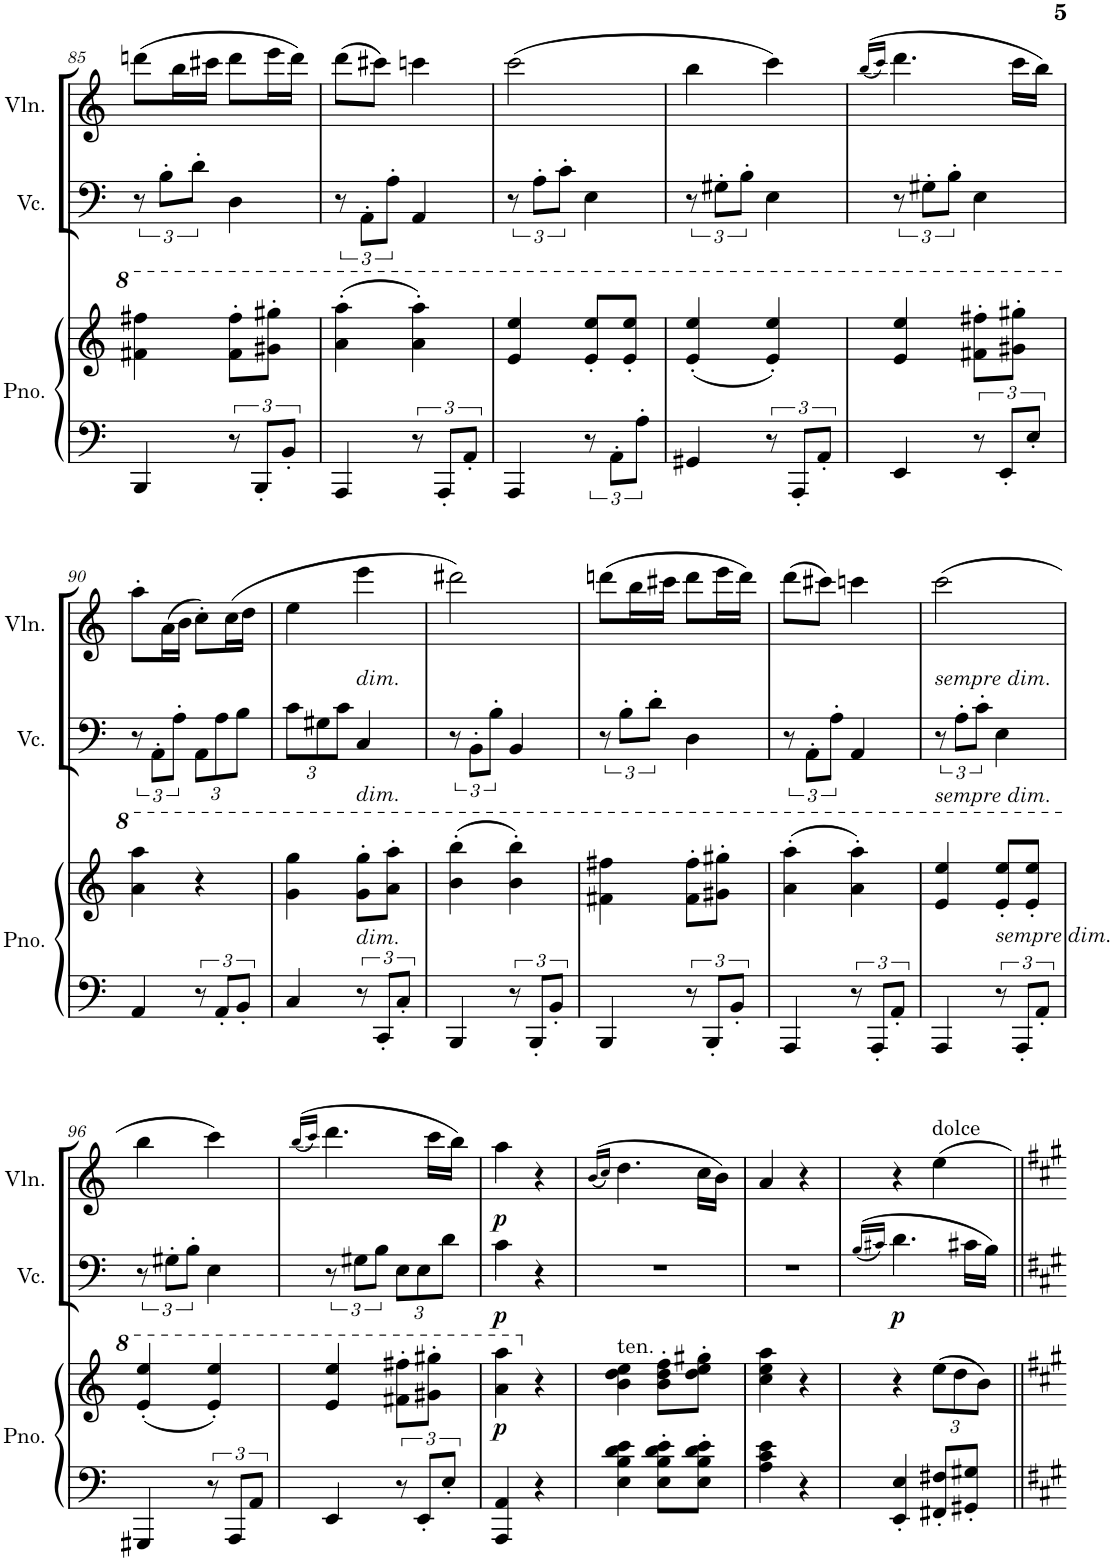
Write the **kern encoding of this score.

**kern	**kern	**dynam	**kern	**dynam	**kern	**dynam
*part3	*part3	*part3	*part2	*part2	*part1	*part1
*staff4	*staff3	*staff3/4	*staff2	*staff2	*staff1	*staff1
*I"PIANO.	*	*	*I"VIOLONCELLE.	*	*I"VIOLON.	*
*I'Pno.	*	*	*I'Vc.	*	*I'Vln.	*
!!LO:PB:g=z
*clefF4	*clefG2	*	*clefF4	*	*clefG2	*
*k[]	*k[]	*	*k[]	*	*k[]	*
*M2/4	*M2/4	*	*M2/4	*	*M2/4	*
=85	=85	=85	=85	=85	=85	=85
4BBB/	4ff#X\ 4fff#X\	.	12r	.	(8dddn\L	.
.	.	.	12B'\L	.	.	.
.	.	.	.	.	16bb\L	.
.	.	.	12d'\J	.	.	.
.	.	.	.	.	16ccc#X\JJ	.
12r	8ff#\' 8fff#\'L	.	4D\	.	8ddd\L	.
12BBB'/L	.	.	.	.	.	.
.	8gg#X\' 8ggg#X\'J	.	.	.	16eee\L	.
12BB'/J	.	.	.	.	.	.
.	.	.	.	.	16ddd\JJ)	.
=86	=86	=86	=86	=86	=86	=86
4AAA/	(4aa\' 4aaa\'	.	12r	.	(8ddd\L	.
.	.	.	12AA'\L	.	.	.
.	.	.	.	.	8ccc#X\J)	.
.	.	.	12A'\J	.	.	.
12r	4aa\' 4aaa\')	.	4AA/	.	4cccn\	.
12AAA'/L	.	.	.	.	.	.
12AA'/J	.	.	.	.	.	.
=87	=87	=87	=87	=87	=87	=87
4AAA/	4ee/ 4eee/	.	12r	.	(2ccc\	.
.	.	.	12A'\L	.	.	.
.	.	.	12c'\J	.	.	.
12r	8ee/' 8eee/'L	.	4E\	.	.	.
12AA'\L	.	.	.	.	.	.
.	8ee/' 8eee/'J	.	.	.	.	.
12A'\J	.	.	.	.	.	.
=88	=88	=88	=88	=88	=88	=88
4GG#X/	(4ee/' 4eee/'	.	12r	.	4bb\	.
.	.	.	12G#X'\L	.	.	.
.	.	.	12B'\J	.	.	.
12r	4ee/' 4eee/')	.	4E\	.	4ccc\)	.
12AAA'/L	.	.	.	.	.	.
12AA'/J	.	.	.	.	.	.
=89	=89	=89	=89	=89	=89	=89
.	.	.	.	.	((>16qbb/LL	.
.	.	.	.	.	16qccc/JJ)	.
4EE/	4ee/ 4eee/	.	12r	.	4.ddd\	.
.	.	.	12G#X'\L	.	.	.
.	.	.	12B'\J	.	.	.
12r	8ff#X\' 8fff#X\'L	.	4E\	.	.	.
12EE'/L	.	.	.	.	.	.
.	8gg#X\' 8ggg#X\'J	.	.	.	16ccc\LL	.
12E'/J	.	.	.	.	.	.
.	.	.	.	.	16bb\JJ)	.
!!LO:LB:g=z
=90	=90	=90	=90	=90	=90	=90
4AA/	4aa\ 4aaa\	.	12r	.	8aa'\L	.
.	.	.	12AA'\L	.	.	.
.	.	.	.	.	(16a\L	.
.	.	.	12A'\J	.	.	.
.	.	.	.	.	16b\JJ	.
*	*	*	*Xbrackettup	*	*	*
12r	4r	.	12AA\L	.	8cc'\L)	.
12AA'/L	.	.	12A\	.	.	.
.	.	.	.	.	(16cc\L	.
12BB'/J	.	.	12B\J	.	.	.
.	.	.	.	.	16dd\JJ	.
=91	=91	=91	=91	=91	=91	=91
4C/	4gg\ 4ggg\	.	12c\L	.	4ee\	.
.	.	.	12G#X\	.	.	.
.	.	.	12c\J	.	.	.
!	!	!	!	!	!LO:TX:b:i:t=dim.	!
!	!	!	!LO:TX:b:i:t=dim.	!	!	!
!	!LO:TX:b:i:t=dim.	!	!	!	!	!
12r	8gg\' 8ggg\'L	.	4C/	.	4eee\	.
12CC'/L	.	.	.	.	.	.
.	8aa\' 8aaa\'J	.	.	.	.	.
12C'/J	.	.	.	.	.	.
=92	=92	=92	=92	=92	=92	=92
*	*	*	*brackettup	*	*	*
4BBB/	(4bb\' 4bbb\'	.	12r	.	2ddd#X\)	.
.	.	.	12BB'\L	.	.	.
.	.	.	12B'\J	.	.	.
12r	4bb\' 4bbb\')	.	4BB/	.	.	.
12BBB'/L	.	.	.	.	.	.
12BB'/J	.	.	.	.	.	.
=93	=93	=93	=93	=93	=93	=93
4BBB/	4ff#X\ 4fff#X\	.	12r	.	(8dddn\L	.
.	.	.	12B'\L	.	.	.
.	.	.	.	.	16bb\L	.
.	.	.	12d'\J	.	.	.
.	.	.	.	.	16ccc#X\JJ	.
12r	8ff#\' 8fff#\'L	.	4D\	.	8ddd\L	.
12BBB'/L	.	.	.	.	.	.
.	8gg#X\' 8ggg#X\'J	.	.	.	16eee\L	.
12BB'/J	.	.	.	.	.	.
.	.	.	.	.	16ddd\JJ)	.
=94	=94	=94	=94	=94	=94	=94
4AAA/	(4aa\' 4aaa\'	.	12r	.	(8ddd\L	.
.	.	.	12AA'\L	.	.	.
.	.	.	.	.	8ccc#X\J)	.
.	.	.	12A'\J	.	.	.
12r	4aa\' 4aaa\')	.	4AA/	.	4cccn\	.
12AAA'/L	.	.	.	.	.	.
12AA'/J	.	.	.	.	.	.
=95	=95	=95	=95	=95	=95	=95
!	!	!	!	!	!LO:TX:b:i:t=sempre dim.	!
!	!	!	!LO:TX:b:i:t=sempre dim.	!	!	!
4AAA/	4ee/ 4eee/	.	12r	.	(2ccc\	.
.	.	.	12A'\L	.	.	.
.	.	.	12c'\J	.	.	.
!	!LO:TX:b:i:t=sempre dim.	!	!	!	!	!
12r	8ee/' 8eee/'L	.	4E\	.	.	.
12AAA'/L	.	.	.	.	.	.
.	8ee/' 8eee/'J	.	.	.	.	.
12AA'/J	.	.	.	.	.	.
!!LO:LB:g=z
=96	=96	=96	=96	=96	=96	=96
4GGG#X/	(4ee/' 4eee/'	.	12r	.	4bb\	.
.	.	.	12G#X'\L	.	.	.
.	.	.	12B'\J	.	.	.
12r	4ee/' 4eee/')	.	4E\	.	4ccc\)	.
12AAA/L	.	.	.	.	.	.
12AA/J	.	.	.	.	.	.
=97	=97	=97	=97	=97	=97	=97
.	.	.	.	.	((>16qbb/LL	.
.	.	.	.	.	16qccc/JJ)	.
4EE/	4ee/ 4eee/	.	12r	.	4.ddd\	.
.	.	.	12G#X\L	.	.	.
.	.	.	12B\J	.	.	.
*	*	*	*Xbrackettup	*	*	*
12r	8ff#X\' 8fff#X\'L	.	12E\L	.	.	.
12EE'/L	.	.	12E\	.	.	.
.	8gg#X\' 8ggg#X\'J	.	.	.	16ccc\LL	.
12E'/J	.	.	12d\J	.	.	.
.	.	.	.	.	16bb\JJ)	.
=98	=98	=98	=98	=98	=98	=98
!	!	!LO:DY:b	!	!LO:DY:b	!	!LO:DY:b
4AAA/ 4AA/	4aa\ 4aaa\	p	4c\	p	4aa\	p
4r	4r	.	4r	.	4r	.
=99	=99	=99	=99	=99	=99	=99
.	.	.	.	.	((>16qb/LL	.
.	.	.	.	.	16qcc/JJ)	.
!	!LO:TX:a:t=ten.	!	!	!	!	!
4E\ 4B\ 4d\ 4e\	4b\ 4dd\ 4ee\	.	2r	.	4.dd\	.
8E\' 8B\' 8d\' 8e\'L	8b\' 8dd\' 8ff\'L	.	.	.	.	.
8E\' 8B\' 8d\' 8e\'J	8dd\' 8ee\' 8gg#X\'J	.	.	.	16cc\LL	.
.	.	.	.	.	16b\JJ)	.
=100	=100	=100	=100	=100	=100	=100
4A\ 4c\ 4e\	4cc\ 4ee\ 4aa\	.	2r	.	4a/	.
4r	4r	.	.	.	4r	.
=101	=101	=101	=101	=101	=101	=101
.	.	.	((>16qB/LL	.	.	.
.	.	.	16qc#X/JJ)	.	.	.
!	!	!	!	!LO:DY:b	!	!
4EE/' 4E/'	4r	.	4.d\	p	4r	.
*	*Xbrackettup	*	*	*	*	*
!	!	!	!	!	!LO:TX:a:t=dolce	!
8FF#X/' 8F#X/'L	(12ee\L	.	.	.	4ee\	.
.	12dd\	.	.	.	.	.
8GG#X/' 8G#X/'J	.	.	16c#X\LL	.	.	.
.	12b\J)	.	.	.	.	.
.	.	.	16B\JJ)	.	.	.
=||	=||	=||	=||	=||	=||	=||
*-	*-	*-	*-	*-	*-	*-
